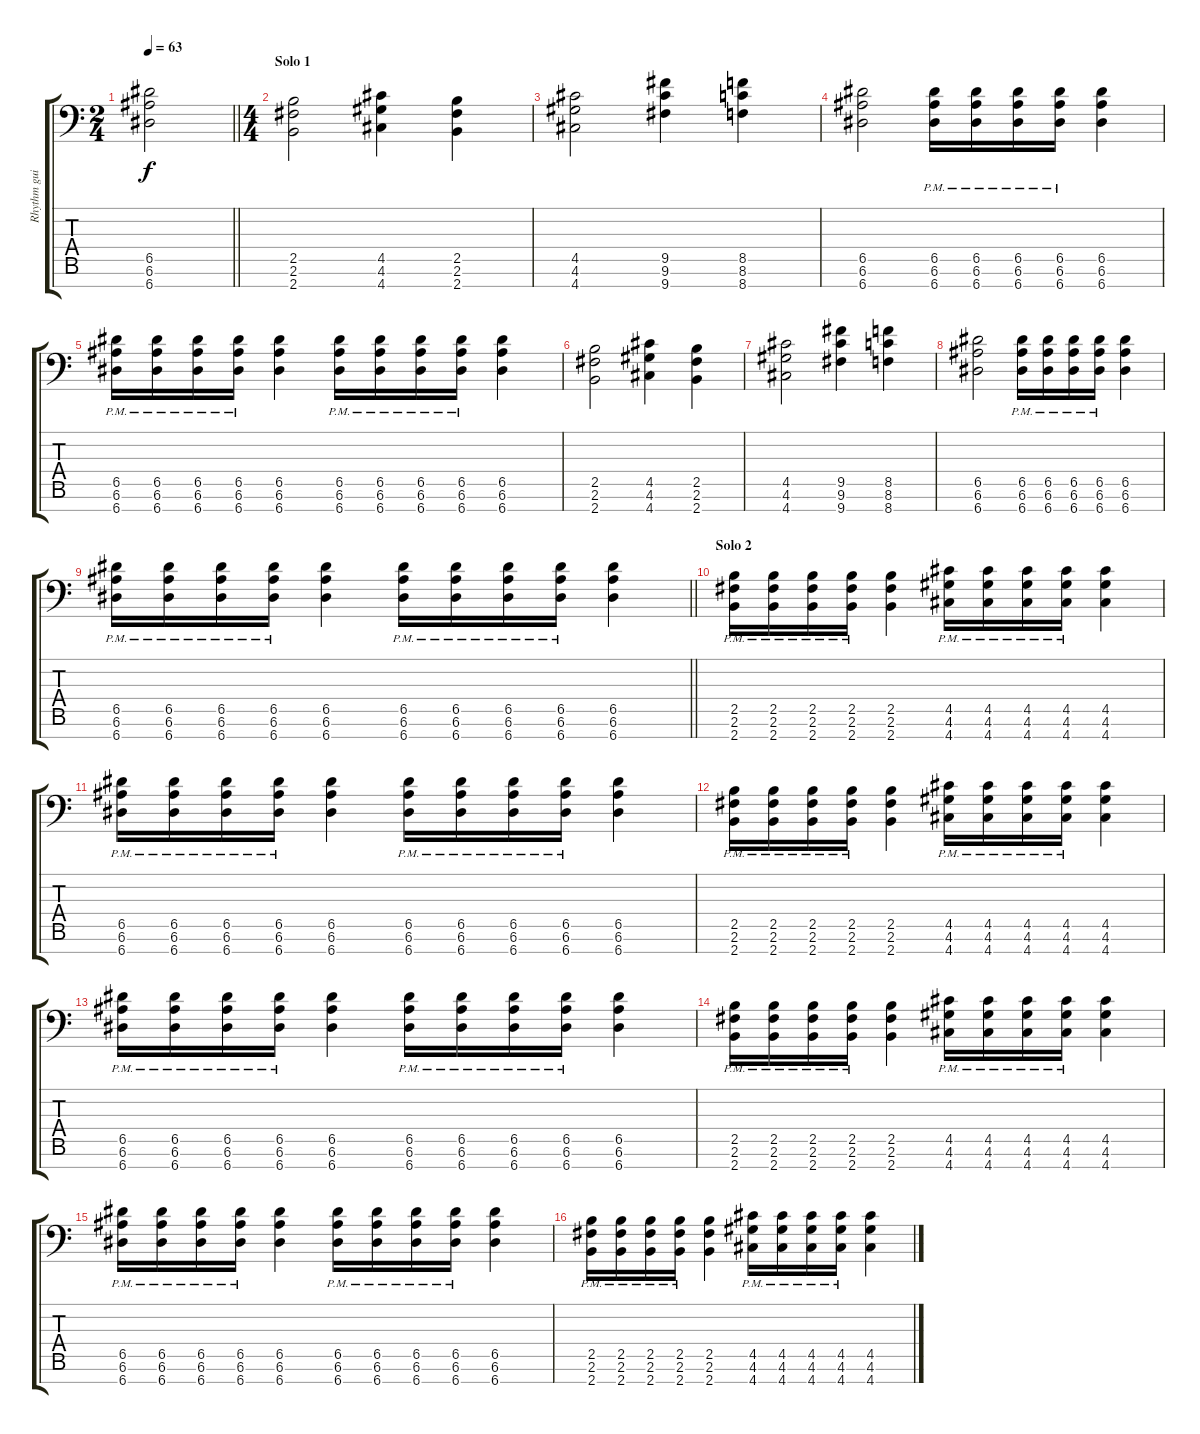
\track ("Rhythm guitar" "Rhythm gui") {instrument distortionguitar}
\staff {score tabs}
\tuning (E4 B3 G3 D3 A2 E2 A1) {hide}
\ts (2 4)
\tempo 63
\clef f4
\barLineRight lightlight
\ks c
(6.5{t} 6.6{t} 6.7{t}).2{dy f} |
\ts (4 4)
\section ("" "Solo 1")
(2.5 2.6 2.7).2 (4.5 4.6 4.7).4 (2.5 2.6 2.7).4 |
(4.5 4.6 4.7).2 (9.5 9.6 9.7).4 (8.5 8.6 8.7).4 |
(6.5 6.6 6.7).2 (6.5{pm} 6.6{pm} 6.7{pm}).16 (6.5{pm} 6.6{pm} 6.7{pm}).16 (6.5{pm} 6.6{pm} 6.7{pm}).16 (6.5{pm} 6.6{pm} 6.7{pm}).16 (6.5 6.6 6.7).4 |
(6.5{pm} 6.6{pm} 6.7{pm}).16 (6.5{pm} 6.6{pm} 6.7{pm}).16 (6.5{pm} 6.6{pm} 6.7{pm}).16 (6.5{pm} 6.6{pm} 6.7{pm}).16 (6.5 6.6 6.7).4 (6.5{pm} 6.6{pm} 6.7{pm}).16 (6.5{pm} 6.6{pm} 6.7{pm}).16 (6.5{pm} 6.6{pm} 6.7{pm}).16 (6.5{pm} 6.6{pm} 6.7{pm}).16 (6.5 6.6 6.7).4 |
(2.5 2.6 2.7).2 (4.5 4.6 4.7).4 (2.5 2.6 2.7).4 |
(4.5 4.6 4.7).2 (9.5 9.6 9.7).4 (8.5 8.6 8.7).4 |
(6.5 6.6 6.7).2 (6.5{pm} 6.6{pm} 6.7{pm}).16 (6.5{pm} 6.6{pm} 6.7{pm}).16 (6.5{pm} 6.6{pm} 6.7{pm}).16 (6.5{pm} 6.6{pm} 6.7{pm}).16 (6.5 6.6 6.7).4 |
\barLineRight lightlight
(6.5{pm} 6.6{pm} 6.7{pm}).16 (6.5{pm} 6.6{pm} 6.7{pm}).16 (6.5{pm} 6.6{pm} 6.7{pm}).16 (6.5{pm} 6.6{pm} 6.7{pm}).16 (6.5 6.6 6.7).4 (6.5{pm} 6.6{pm} 6.7{pm}).16 (6.5{pm} 6.6{pm} 6.7{pm}).16 (6.5{pm} 6.6{pm} 6.7{pm}).16 (6.5{pm} 6.6{pm} 6.7{pm}).16 (6.5 6.6 6.7).4 |
\section ("" "Solo 2")
(2.5{pm} 2.6{pm} 2.7{pm}).16 (2.5{pm} 2.6{pm} 2.7{pm}).16 (2.5{pm} 2.6{pm} 2.7{pm}).16 (2.5{pm} 2.6{pm} 2.7{pm}).16 (2.5 2.6 2.7).4 (4.5{pm} 4.6{pm} 4.7{pm}).16 (4.5{pm} 4.6{pm} 4.7{pm}).16 (4.5{pm} 4.6{pm} 4.7{pm}).16 (4.5{pm} 4.6{pm} 4.7{pm}).16 (4.5 4.6 4.7).4 |
(6.5{pm} 6.6{pm} 6.7{pm}).16 (6.5{pm} 6.6{pm} 6.7{pm}).16 (6.5{pm} 6.6{pm} 6.7{pm}).16 (6.5{pm} 6.6{pm} 6.7{pm}).16 (6.5 6.6 6.7).4 (6.5{pm} 6.6{pm} 6.7{pm}).16 (6.5{pm} 6.6{pm} 6.7{pm}).16 (6.5{pm} 6.6{pm} 6.7{pm}).16 (6.5{pm} 6.6{pm} 6.7{pm}).16 (6.5 6.6 6.7).4 |
(2.5{pm} 2.6{pm} 2.7{pm}).16 (2.5{pm} 2.6{pm} 2.7{pm}).16 (2.5{pm} 2.6{pm} 2.7{pm}).16 (2.5{pm} 2.6{pm} 2.7{pm}).16 (2.5 2.6 2.7).4 (4.5{pm} 4.6{pm} 4.7{pm}).16 (4.5{pm} 4.6{pm} 4.7{pm}).16 (4.5{pm} 4.6{pm} 4.7{pm}).16 (4.5{pm} 4.6{pm} 4.7{pm}).16 (4.5 4.6 4.7).4 |
(6.5{pm} 6.6{pm} 6.7{pm}).16 (6.5{pm} 6.6{pm} 6.7{pm}).16 (6.5{pm} 6.6{pm} 6.7{pm}).16 (6.5{pm} 6.6{pm} 6.7{pm}).16 (6.5 6.6 6.7).4 (6.5{pm} 6.6{pm} 6.7{pm}).16 (6.5{pm} 6.6{pm} 6.7{pm}).16 (6.5{pm} 6.6{pm} 6.7{pm}).16 (6.5{pm} 6.6{pm} 6.7{pm}).16 (6.5 6.6 6.7).4 |
(2.5{pm} 2.6{pm} 2.7{pm}).16 (2.5{pm} 2.6{pm} 2.7{pm}).16 (2.5{pm} 2.6{pm} 2.7{pm}).16 (2.5{pm} 2.6{pm} 2.7{pm}).16 (2.5 2.6 2.7).4 (4.5{pm} 4.6{pm} 4.7{pm}).16 (4.5{pm} 4.6{pm} 4.7{pm}).16 (4.5{pm} 4.6{pm} 4.7{pm}).16 (4.5{pm} 4.6{pm} 4.7{pm}).16 (4.5 4.6 4.7).4 |
(6.5{pm} 6.6{pm} 6.7{pm}).16 (6.5{pm} 6.6{pm} 6.7{pm}).16 (6.5{pm} 6.6{pm} 6.7{pm}).16 (6.5{pm} 6.6{pm} 6.7{pm}).16 (6.5 6.6 6.7).4 (6.5{pm} 6.6{pm} 6.7{pm}).16 (6.5{pm} 6.6{pm} 6.7{pm}).16 (6.5{pm} 6.6{pm} 6.7{pm}).16 (6.5{pm} 6.6{pm} 6.7{pm}).16 (6.5 6.6 6.7).4 |
(2.5{pm} 2.6{pm} 2.7{pm}).16 (2.5{pm} 2.6{pm} 2.7{pm}).16 (2.5{pm} 2.6{pm} 2.7{pm}).16 (2.5{pm} 2.6{pm} 2.7{pm}).16 (2.5 2.6 2.7).4 (4.5{pm} 4.6{pm} 4.7{pm}).16 (4.5{pm} 4.6{pm} 4.7{pm}).16 (4.5{pm} 4.6{pm} 4.7{pm}).16 (4.5{pm} 4.6{pm} 4.7{pm}).16 (4.5 4.6 4.7).4
